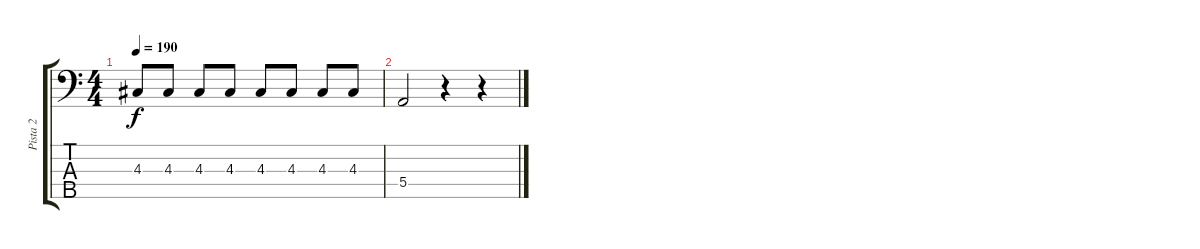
\track ("Pista 2" "Pista 2") {instrument electricbassfinger}
\staff {score tabs}
\tuning (G2 D2 A1 E1 B0) {hide}
\ts (4 4)
\tempo 190
\clef f4
\ks c
4.3.8{dy f} 4.3.8 4.3.8 4.3.8 4.3.8 4.3.8 4.3.8 4.3.8 |
5.4.2 r.4 r.4
